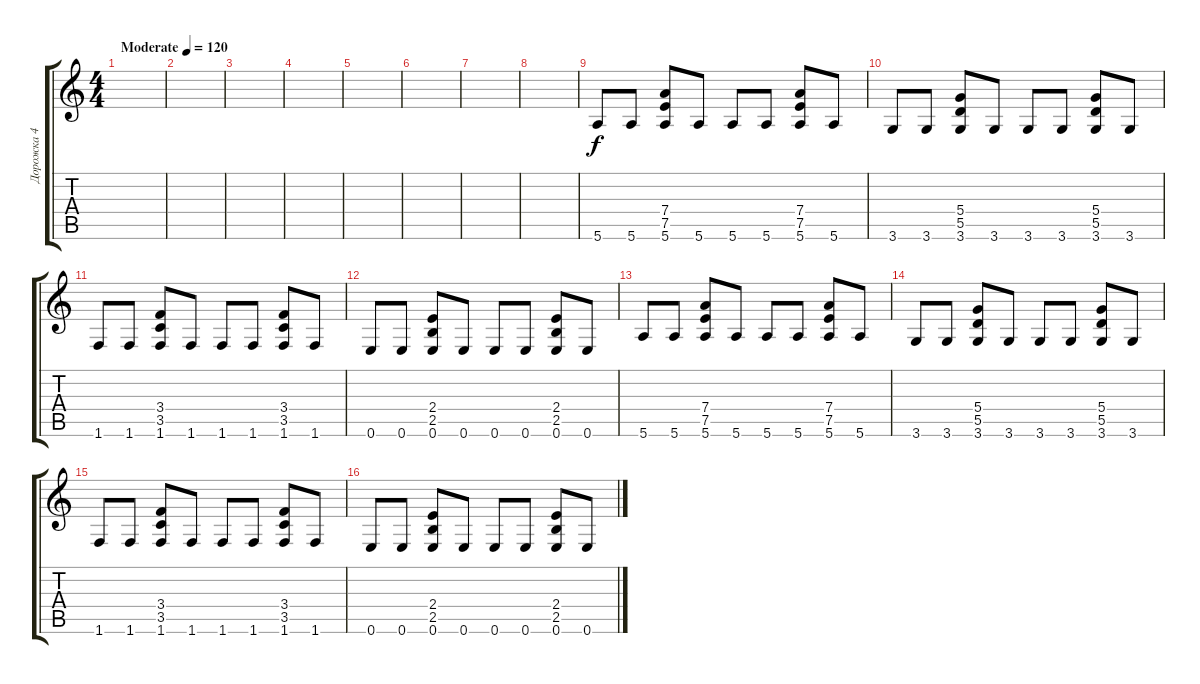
\track ("Дорожка 4" "Дорожка 4") {instrument distortionguitar}
\staff {score tabs}
\tuning (E4 B3 G3 D3 A2 E2) {hide}
\ts (4 4)
\tempo (120 "Moderate")
\clef g2
\ks c
|
|
|
|
|
|
|
|
5.6.8 5.6.8 (7.4 7.5 5.6).8 5.6.8 5.6.8 5.6.8 (7.4 7.5 5.6).8 5.6.8 |
3.6.8 3.6.8 (5.4 5.5 3.6).8 3.6.8 3.6.8 3.6.8 (5.4 5.5 3.6).8 3.6.8 |
1.6.8 1.6.8 (3.4 3.5 1.6).8 1.6.8 1.6.8 1.6.8 (3.4 3.5 1.6).8 1.6.8 |
0.6.8 0.6.8 (2.4 2.5 0.6).8 0.6.8 0.6.8 0.6.8 (2.4 2.5 0.6).8 0.6.8 |
5.6.8 5.6.8 (7.4 7.5 5.6).8 5.6.8 5.6.8 5.6.8 (7.4 7.5 5.6).8 5.6.8 |
3.6.8 3.6.8 (5.4 5.5 3.6).8 3.6.8 3.6.8 3.6.8 (5.4 5.5 3.6).8 3.6.8 |
1.6.8 1.6.8 (3.4 3.5 1.6).8 1.6.8 1.6.8 1.6.8 (3.4 3.5 1.6).8 1.6.8 |
0.6.8 0.6.8 (2.4 2.5 0.6).8 0.6.8 0.6.8 0.6.8 (2.4 2.5 0.6).8 0.6.8
